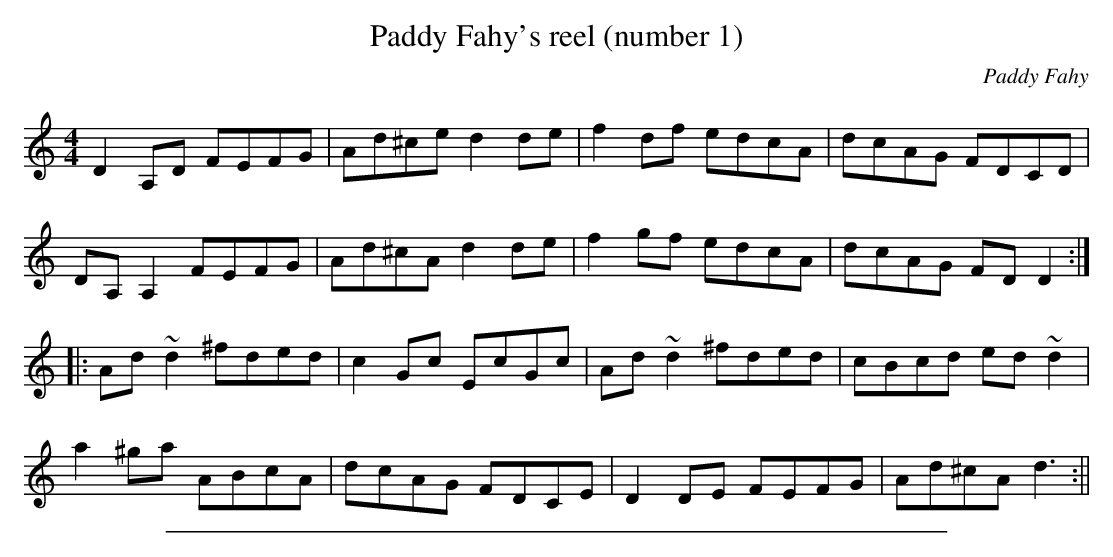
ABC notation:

X:1
T: Paddy Fahy's reel (number 1)
C:Paddy Fahy
M:4/4
L:1/8
K:Ddor
D2A,D FEFG | Ad^ce d2de | f2df edcA | dcAG FDCD |
DA,A,2 FEFG | Ad^cA d2de | f2gf edcA | dcAG FDD2 :||:
Ad~d2 ^fded | c2Gc EcGc | Ad~d2 ^fded | cBcd ed~d2 |
a2^ga ABcA | dcAG FDCE | D2DE FEFG | Ad^cA d3 :||
